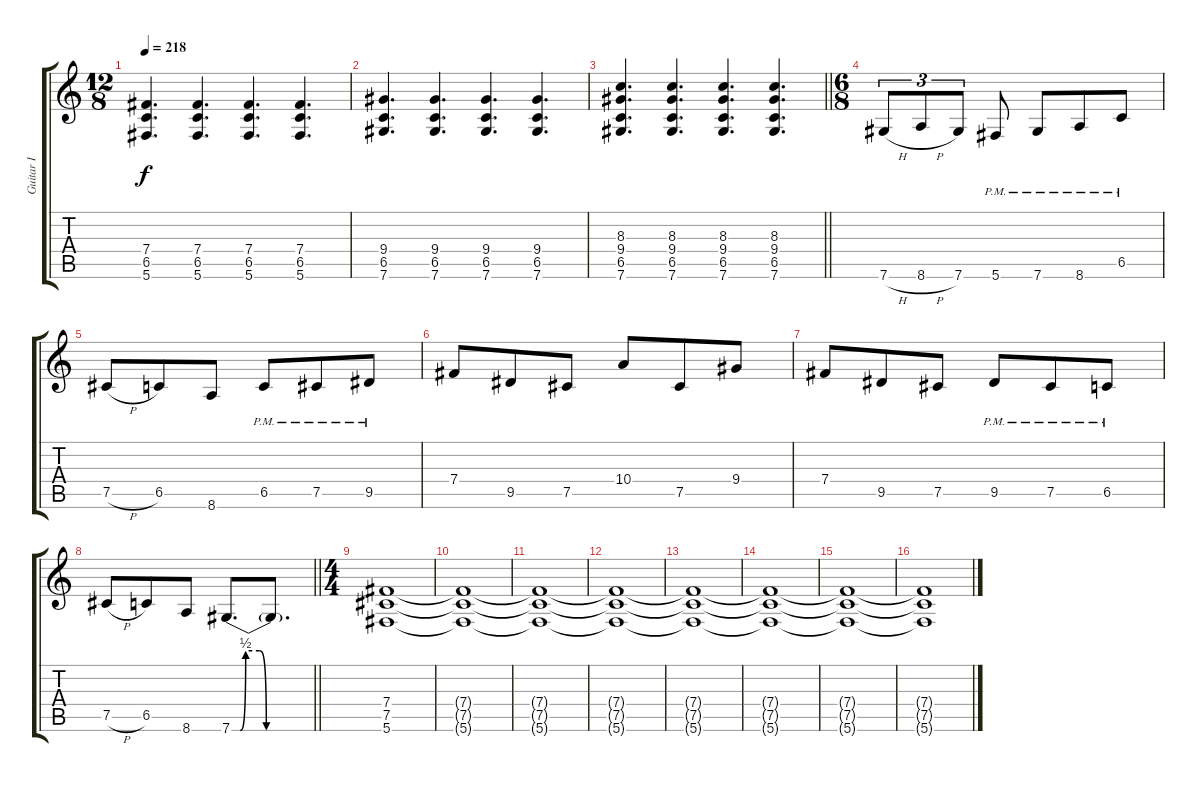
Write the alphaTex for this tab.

\track ("Guitar I" "Guitar I") {instrument distortionguitar}
\staff {score tabs}
\tuning (Db4 Ab3 E3 B2 Gb2 Db2) {hide}
\ts (12 8)
\tempo 218
\clef g2
\ks c
(7.4 6.5 5.6).4{d dy f} (7.4 6.5 5.6).4{d} (7.4 6.5 5.6).4{d} (7.4 6.5 5.6).4{d} |
(9.4 6.5 7.6).4{d} (9.4 6.5 7.6).4{d} (9.4 6.5 7.6).4{d} (9.4 6.5 7.6).4{d} |
\barLineRight lightlight
(8.3 9.4 6.5 7.6).4{d} (8.3 9.4 6.5 7.6).4{d} (8.3 9.4 6.5 7.6).4{d} (8.3 9.4 6.5 7.6).4{d} |
\ts (6 8)
7.6{h}.8{tu (3 2)} 8.6{h}.8{tu (3 2)} 7.6.8{tu (3 2)} 5.6{pm}.8 7.6{pm}.8 8.6{pm}.8 6.5{pm}.8 |
7.5{h}.8 6.5.8 8.6.8 6.5{pm}.8 7.5{pm}.8 9.5{pm}.8 |
7.4.8 9.5.8 7.5.8 10.4.8 7.5.8 9.4.8 |
7.4.8 9.5.8 7.5.8 9.5{pm}.8 7.5{pm}.8 6.5{pm}.8 |
\barLineRight lightlight
7.5{h}.8 6.5.8 8.6.8 7.6{be (custom 0 0 6 0 10 2 20 2 25 0 60 0)}.8{d} 7.6{t}.8{d} |
\ts (4 4)
(7.4 7.5 5.6).1 |
(7.4{t} 7.5{t} 5.6{t}).1 |
(7.4{t} 7.5{t} 5.6{t}).1 |
(7.4{t} 7.5{t} 5.6{t}).1 |
(7.4{t} 7.5{t} 5.6{t}).1{volume 0} |
(7.4{t} 7.5{t} 5.6{t}).1 |
(7.4{t} 7.5{t} 5.6{t}).1 |
(7.4{t} 7.5{t} 5.6{t}).1
